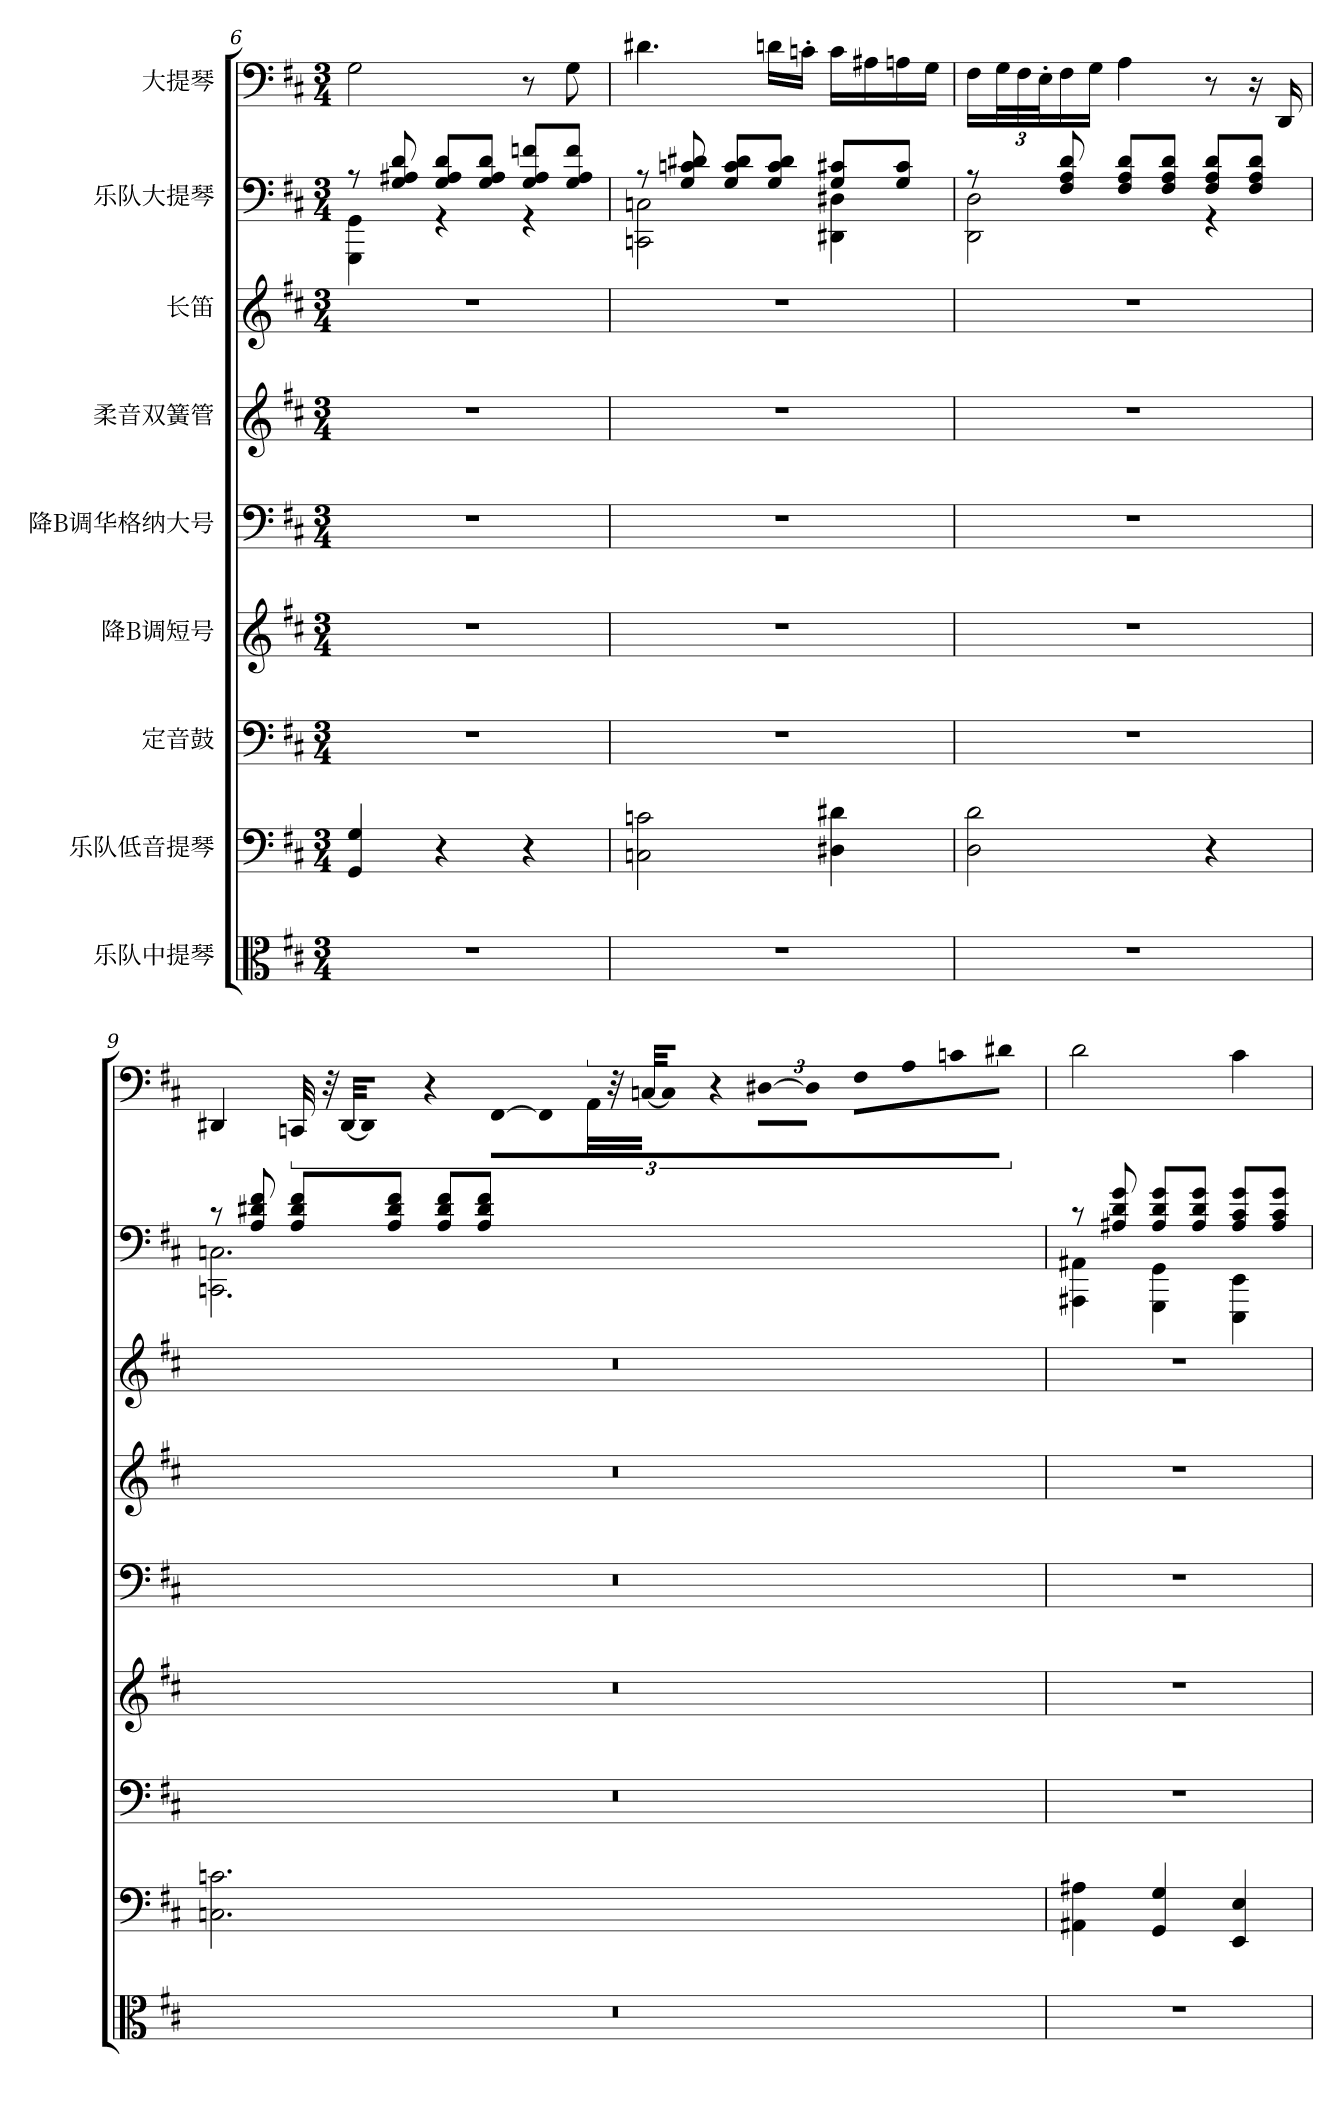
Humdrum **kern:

**kern	**kern	**kern	**kern	**kern	**kern	**kern	**kern	**kern
*part9	*part8	*part7	*part6	*part5	*part4	*part3	*part2	*part1
*staff9	*staff8	*staff7	*staff6	*staff5	*staff4	*staff3	*staff2	*staff1
*I"乐队中提琴	*I"乐队低音提琴	*I"定音鼓	*I"降B调短号	*I"降B调华格纳大号	*I"柔音双簧管	*I"长笛	*I"乐队大提琴	*I"大提琴
!!LO:PB:g=z
*clefC3	*clefF4	*clefF4	*clefG2	*clefF4	*clefG2	*clefG2	*clefF4	*clefF4
*	*ITrd7c12	*	*ITrd1c2	*ITrd4c7	*ITrd2c3	*	*	*
*k[f#c#]	*k[f#c#]	*k[f#c#]	*k[]	*k[f#]	*k[f#c#g#d#a#]	*k[f#c#]	*k[f#c#]	*k[f#c#]
*M3/4	*M3/4	*M3/4	*M3/4	*M3/4	*M3/4	*M3/4	*M3/4	*M3/4
=6	=6	=6	=6	=6	=6	=6	=6	=6
*	*	*	*	*	*	*	*^	*
2.r	4GGG/ 4GG/	2.r	2.r	2.r	2.r	2.r	8r	4GGG\ 4GG\	2G\
.	.	.	.	.	.	.	8G/ 8A#X/ 8d/	.	.
.	4r	.	.	.	.	.	8G/ 8A#/ 8d/L	4r	.
.	.	.	.	.	.	.	8G/ 8A#/ 8d/J	.	.
.	4r	.	.	.	.	.	8G/ 8A#/ 8fn/L	4r	8r
.	.	.	.	.	.	.	8G/ 8A#/ 8f/J	.	8G\
=7	=7	=7	=7	=7	=7	=7	=7	=7	=7
2.r	2CCn\ 2Cn\	2.r	2.r	2.r	2.r	2.r	8r	2CCn\ 2Cn\	4.d#X\
.	.	.	.	.	.	.	8G/ 8cn/ 8d#X/	.	.
.	.	.	.	.	.	.	8G/ 8c/ 8d#/L	.	.
.	.	.	.	.	.	.	8G/ 8c/ 8d#/J	.	16dn\LL
.	.	.	.	.	.	.	.	.	16cn'\JJ
.	4DD#X\ 4D#X\	.	.	.	.	.	8G/ 8c#X/L	4DD#X\ 4D#X\	16c\LL
.	.	.	.	.	.	.	.	.	16A#X\
.	.	.	.	.	.	.	8G/ 8c#/J	.	16An\
.	.	.	.	.	.	.	.	.	16G\JJ
!!LO:PB:g=z
=8	=8	=8	=8	=8	=8	=8	=8	=8	=8
2.r	2DD\ 2D\	2.r	2.r	2.r	2.r	2.r	8r	2DD\ 2D\	16F#\LL
*	*	*	*	*	*	*	*	*	*Xbrackettup
.	.	.	.	.	.	.	.	.	48G\L
.	.	.	.	.	.	.	.	.	48F#\
.	.	.	.	.	.	.	.	.	48E'\J
.	.	.	.	.	.	.	8F#/ 8A/ 8d/	.	16F#\
.	.	.	.	.	.	.	.	.	16G\JJ
.	.	.	.	.	.	.	8F#/ 8A/ 8d/L	.	4A\
.	.	.	.	.	.	.	8F#/ 8A/ 8d/J	.	.
.	4r	.	.	.	.	.	8F#/ 8A/ 8d/L	4r	8r
.	.	.	.	.	.	.	8F#/ 8A/ 8d/J	.	16r
.	.	.	.	.	.	.	.	.	16DD/
=9	=9	=9	=9	=9	=9	=9	=9	=9	=9
2.r	2.CCn\ 2.Cn\	2.r	2.r	2.r	2.r	2.r	8r	2.CCn\ 2.Cn\	4DD#X/
.	.	.	.	.	.	.	8A/ 8d#X/ 8f#/	.	.
*	*	*	*	*	*	*	*	*	*brackettup
.	.	.	.	.	.	.	8A/ 8d#/ 8f#/L	.	48CCn/
.	.	.	.	.	.	.	.	.	48r
.	.	.	.	.	.	.	.	.	[48DD#/LLL
.	.	.	.	.	.	.	.	.	64DD#/JJJk]
.	.	.	.	.	.	.	.	.	128r
.	.	.	.	.	.	.	.	.	[128FF#/KKLLL
.	.	.	.	.	.	.	.	.	32FF#/]
.	.	.	.	.	.	.	8A/ 8d#/ 8f#/J	.	48AA/JJJ
.	.	.	.	.	.	.	.	.	48r
.	.	.	.	.	.	.	.	.	[48Cn/LLL
.	.	.	.	.	.	.	.	.	64C/JJJk]
.	.	.	.	.	.	.	.	.	128r
.	.	.	.	.	.	.	.	.	[128D#X\KKLLL
.	.	.	.	.	.	.	.	.	32D#\JJJ]
.	.	.	.	.	.	.	8A/ 8d#/ 8f#/L	.	16F#\LL
.	.	.	.	.	.	.	.	.	16A\
.	.	.	.	.	.	.	8A/ 8d#/ 8f#/J	.	16cn\
.	.	.	.	.	.	.	.	.	16d#X\JJ
!!LO:PB:g=z
=10	=10	=10	=10	=10	=10	=10	=10	=10	=10
2.r	4AAA#X\ 4AA#X\	2.r	2.r	2.r	2.r	2.r	8r	4AAA#X\ 4AA#X\	2d\
.	.	.	.	.	.	.	8A#X/ 8d/ 8g/	.	.
.	4GGG/ 4GG/	.	.	.	.	.	8A#/ 8d/ 8g/L	4GGG\ 4GG\	.
.	.	.	.	.	.	.	8A#/ 8d/ 8g/J	.	.
.	4EEE/ 4EE/	.	.	.	.	.	8A#/ 8c#/ 8g/L	4EEE\ 4EE\	4c#\
.	.	.	.	.	.	.	8A#/ 8c#/ 8g/J	.	.
*	*	*	*	*	*	*	*v	*v	*
=	=	=	=	=	=	=	=	=
*-	*-	*-	*-	*-	*-	*-	*-	*-
